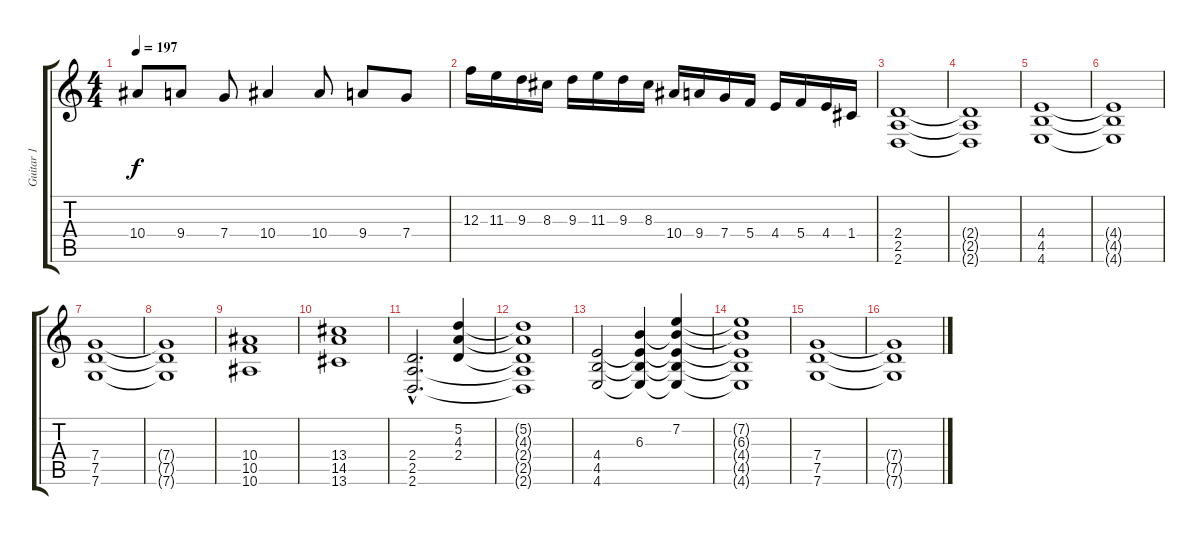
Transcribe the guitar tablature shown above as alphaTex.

\track ("Guitar 1" "Guitar 1") {instrument acousticguitarsteel}
\staff {score tabs}
\tuning (D4 A3 F3 C3 G2 C2) {hide}
\ts (4 4)
\tempo 197
\clef g2
\ks c
10.4.8{dy f} 9.4.8 7.4.8 10.4.4 10.4.8 9.4.8 7.4.8 |
12.3.16 11.3.16 9.3.16 8.3.16 9.3.16 11.3.16 9.3.16 8.3.16 10.4.16 9.4.16 7.4.16 5.4.16 4.4.16 5.4.16 4.4.16 1.4.16 |
(2.4 2.5 2.6).1 |
(2.4{t} 2.5{t} 2.6{t}).1 |
(4.4 4.5 4.6).1 |
(4.4{t} 4.5{t} 4.6{t}).1 |
(7.4 7.5 7.6).1 |
(7.4{t} 7.5{t} 7.6{t}).1 |
(10.4 10.5 10.6).1 |
(13.4 14.5 13.6).1 |
(2.4{hac} 2.5{hac} 2.6{hac}).2{d} (5.2 4.3 2.4).4 |
(5.2{t} 4.3{t} 2.4{t} 2.5{t} 2.6{t}).1 |
(4.4 4.5 4.6).2 (6.3 4.4{t} 4.5{t} 4.6{t}).4 (7.2 6.3{t} 4.4{t} 4.5{t} 4.6{t}).4 |
(7.2{t} 6.3{t} 4.4{t} 4.5{t} 4.6{t}).1 |
(7.4 7.5 7.6).1 |
(7.4{t} 7.5{t} 7.6{t}).1
